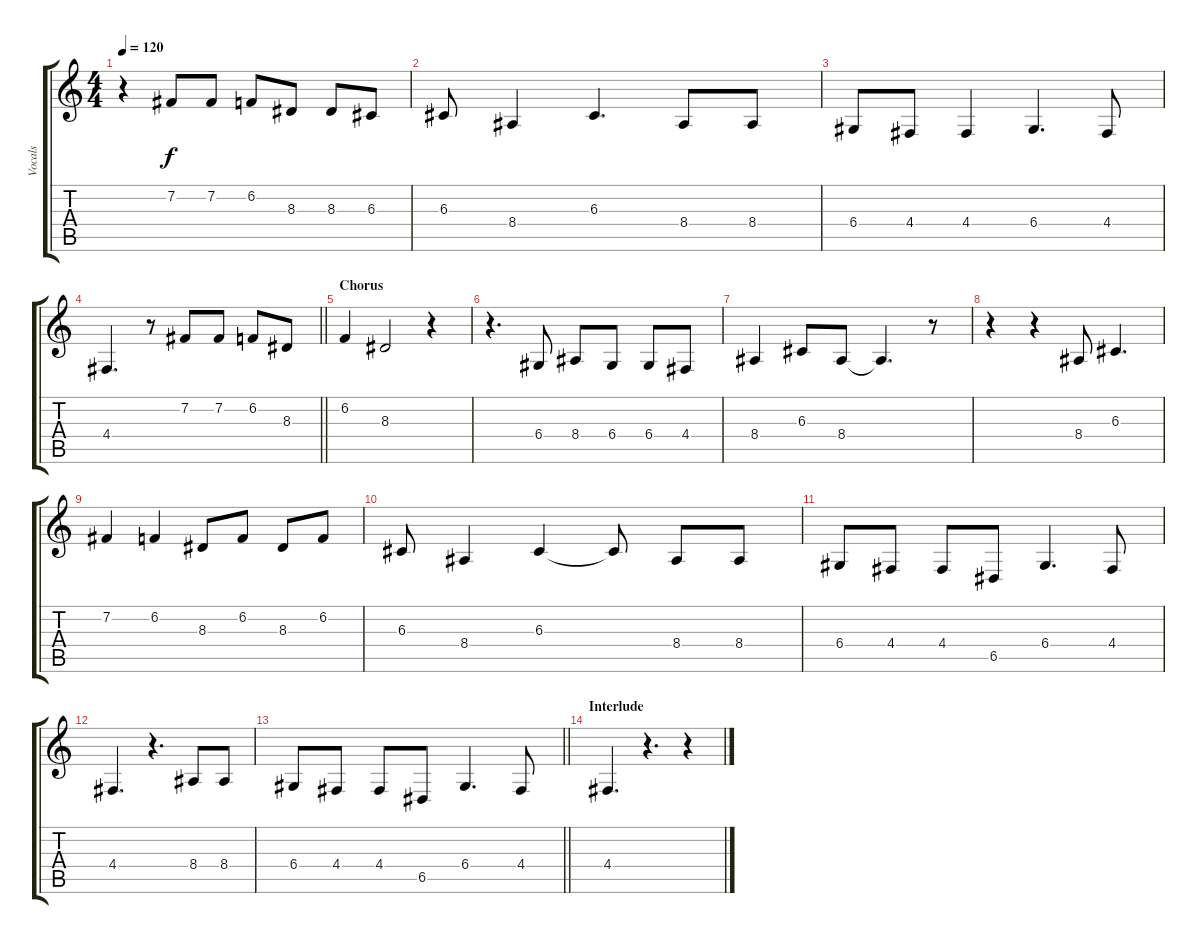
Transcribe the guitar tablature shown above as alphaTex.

\track ("Vocals" "Vocals") {instrument altosax}
\staff {score tabs}
\tuning (E4 B3 G3 D3 A2 E2) {hide}
\ts (4 4)
\tempo 120
\clef g2
\ks c
r.4{dy f} 7.2.8 7.2.8 6.2.8 8.3.8 8.3.8 6.3.8 |
6.3.8 8.4.4 6.3.4{d} 8.4.8 8.4.8 |
6.4.8 4.4.8 4.4.4 6.4.4{d} 4.4.8 |
\barLineRight lightlight
4.4.4{d} r.8 7.2.8 7.2.8 6.2.8 8.3.8 |
\section ("" "Chorus")
6.2.4 8.3.2 r.4 |
r.4{d} 6.4.8 8.4.8 6.4.8 6.4.8 4.4.8 |
8.4.4 6.3.8 8.4.8 8.4{t}.4{d} r.8 |
r.4 r.4 8.4.8 6.3.4{d} |
7.2.4 6.2.4 8.3.8 6.2.8 8.3.8 6.2.8 |
6.3.8 8.4.4 6.3.4 6.3{t}.8 8.4.8 8.4.8 |
6.4.8 4.4.8 4.4.8 6.5.8 6.4.4{d} 4.4.8 |
4.4.4{d} r.4{d} 8.4.8 8.4.8 |
\barLineRight lightlight
6.4.8 4.4.8 4.4.8 6.5.8 6.4.4{d} 4.4.8 |
\section ("" "Interlude")
4.4.4{d} r.4{d} r.4
